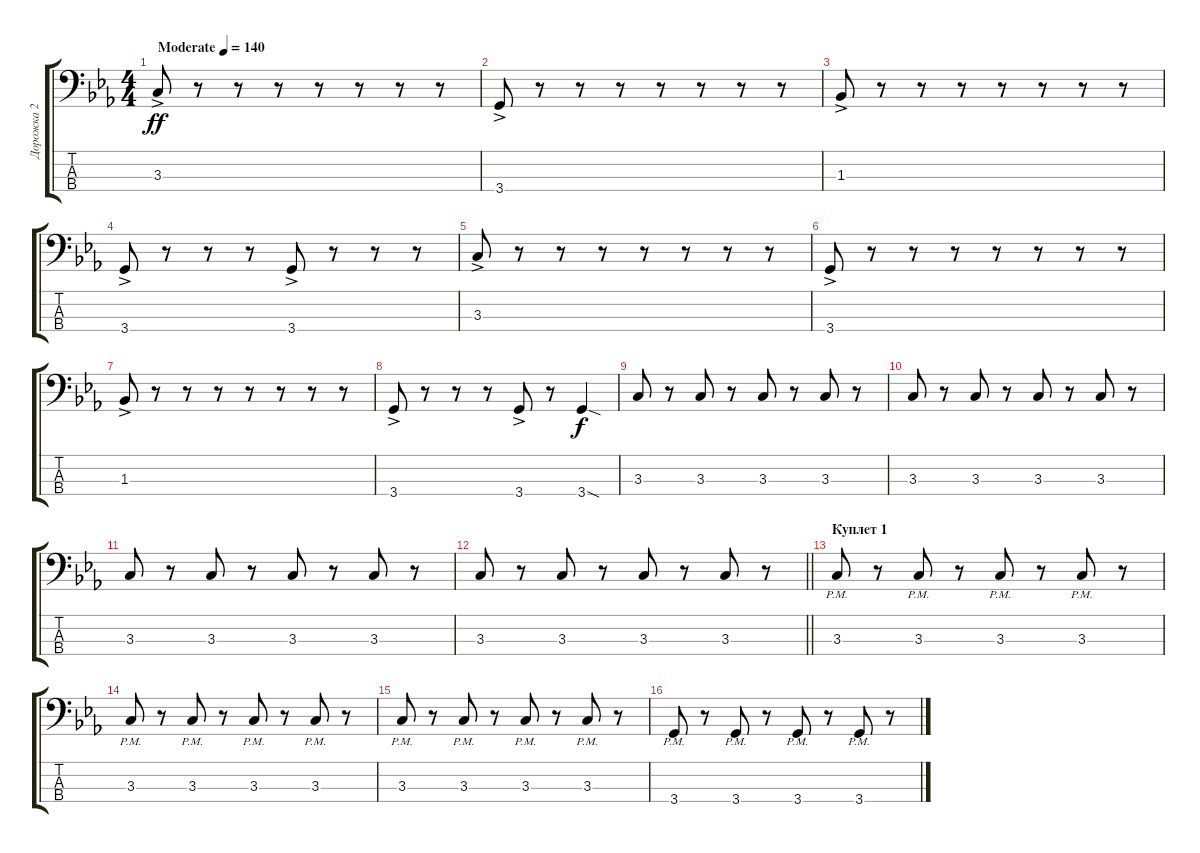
\track ("Дорожка 2" "Дорожка 2") {instrument electricbassfinger}
\staff {score tabs}
\tuning (G2 D2 A1 E1) {hide}
\ts (4 4)
\tempo (140 "Moderate")
\clef f4
\ks cminor
3.3{ac}.8{dy ff instrument electricbassfinger} r.8 r.8 r.8 r.8 r.8 r.8 r.8 |
3.4{ac}.8 r.8 r.8 r.8 r.8 r.8 r.8 r.8 |
1.3{ac}.8 r.8 r.8 r.8 r.8 r.8 r.8 r.8 |
3.4{ac}.8 r.8 r.8 r.8 3.4{ac}.8 r.8 r.8 r.8 |
3.3{ac}.8 r.8 r.8 r.8 r.8 r.8 r.8 r.8 |
3.4{ac}.8 r.8 r.8 r.8 r.8 r.8 r.8 r.8 |
1.3{ac}.8 r.8 r.8 r.8 r.8 r.8 r.8 r.8 |
3.4{ac}.8 r.8 r.8 r.8 3.4{ac}.8 r.8 3.4{sod}.4{dy f} |
3.3.8 r.8 3.3.8 r.8 3.3.8 r.8 3.3.8 r.8 |
3.3.8 r.8 3.3.8 r.8 3.3.8 r.8 3.3.8 r.8 |
3.3.8 r.8 3.3.8 r.8 3.3.8 r.8 3.3.8 r.8 |
\barLineRight lightlight
3.3.8 r.8 3.3.8 r.8 3.3.8 r.8 3.3.8 r.8 |
\section ("" "Куплет 1")
3.3{pm}.8 r.8 3.3{pm}.8 r.8 3.3{pm}.8 r.8 3.3{pm}.8 r.8 |
3.3{pm}.8 r.8 3.3{pm}.8 r.8 3.3{pm}.8 r.8 3.3{pm}.8 r.8 |
3.3{pm}.8 r.8 3.3{pm}.8 r.8 3.3{pm}.8 r.8 3.3{pm}.8 r.8 |
3.4{pm}.8 r.8 3.4{pm}.8 r.8 3.4{pm}.8 r.8 3.4{pm}.8 r.8
